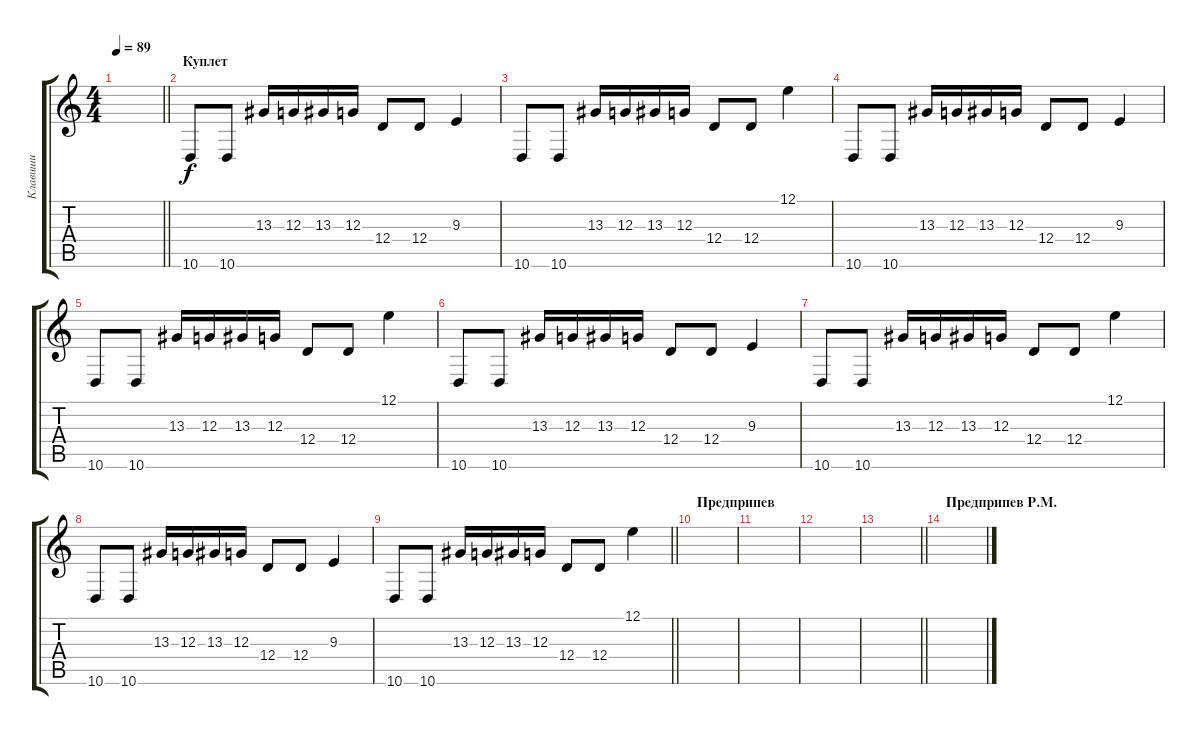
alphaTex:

\track ("Клавиши" "Клавиши") {instrument vibraphone}
\staff {score tabs}
\tuning (E4 B3 G3 D3 A2 E2) {hide}
\ts (4 4)
\tempo 89
\clef g2
\barLineRight lightlight
\ks c
|
\section ("" "Куплет")
10.6.8 10.6.8 13.3.16 12.3.16 13.3.16 12.3.16 12.4.8 12.4.8 9.3.4 |
10.6.8 10.6.8 13.3.16 12.3.16 13.3.16 12.3.16 12.4.8 12.4.8 12.1.4 |
10.6.8 10.6.8 13.3.16 12.3.16 13.3.16 12.3.16 12.4.8 12.4.8 9.3.4 |
10.6.8 10.6.8 13.3.16 12.3.16 13.3.16 12.3.16 12.4.8 12.4.8 12.1.4 |
10.6.8 10.6.8 13.3.16 12.3.16 13.3.16 12.3.16 12.4.8 12.4.8 9.3.4 |
10.6.8 10.6.8 13.3.16 12.3.16 13.3.16 12.3.16 12.4.8 12.4.8 12.1.4 |
10.6.8 10.6.8 13.3.16 12.3.16 13.3.16 12.3.16 12.4.8 12.4.8 9.3.4 |
\barLineRight lightlight
10.6.8 10.6.8 13.3.16 12.3.16 13.3.16 12.3.16 12.4.8 12.4.8 12.1.4 |
\section ("" "Предприпев")
|
|
|
\barLineRight lightlight
|
\section ("" "Предприпев Р.М.")
